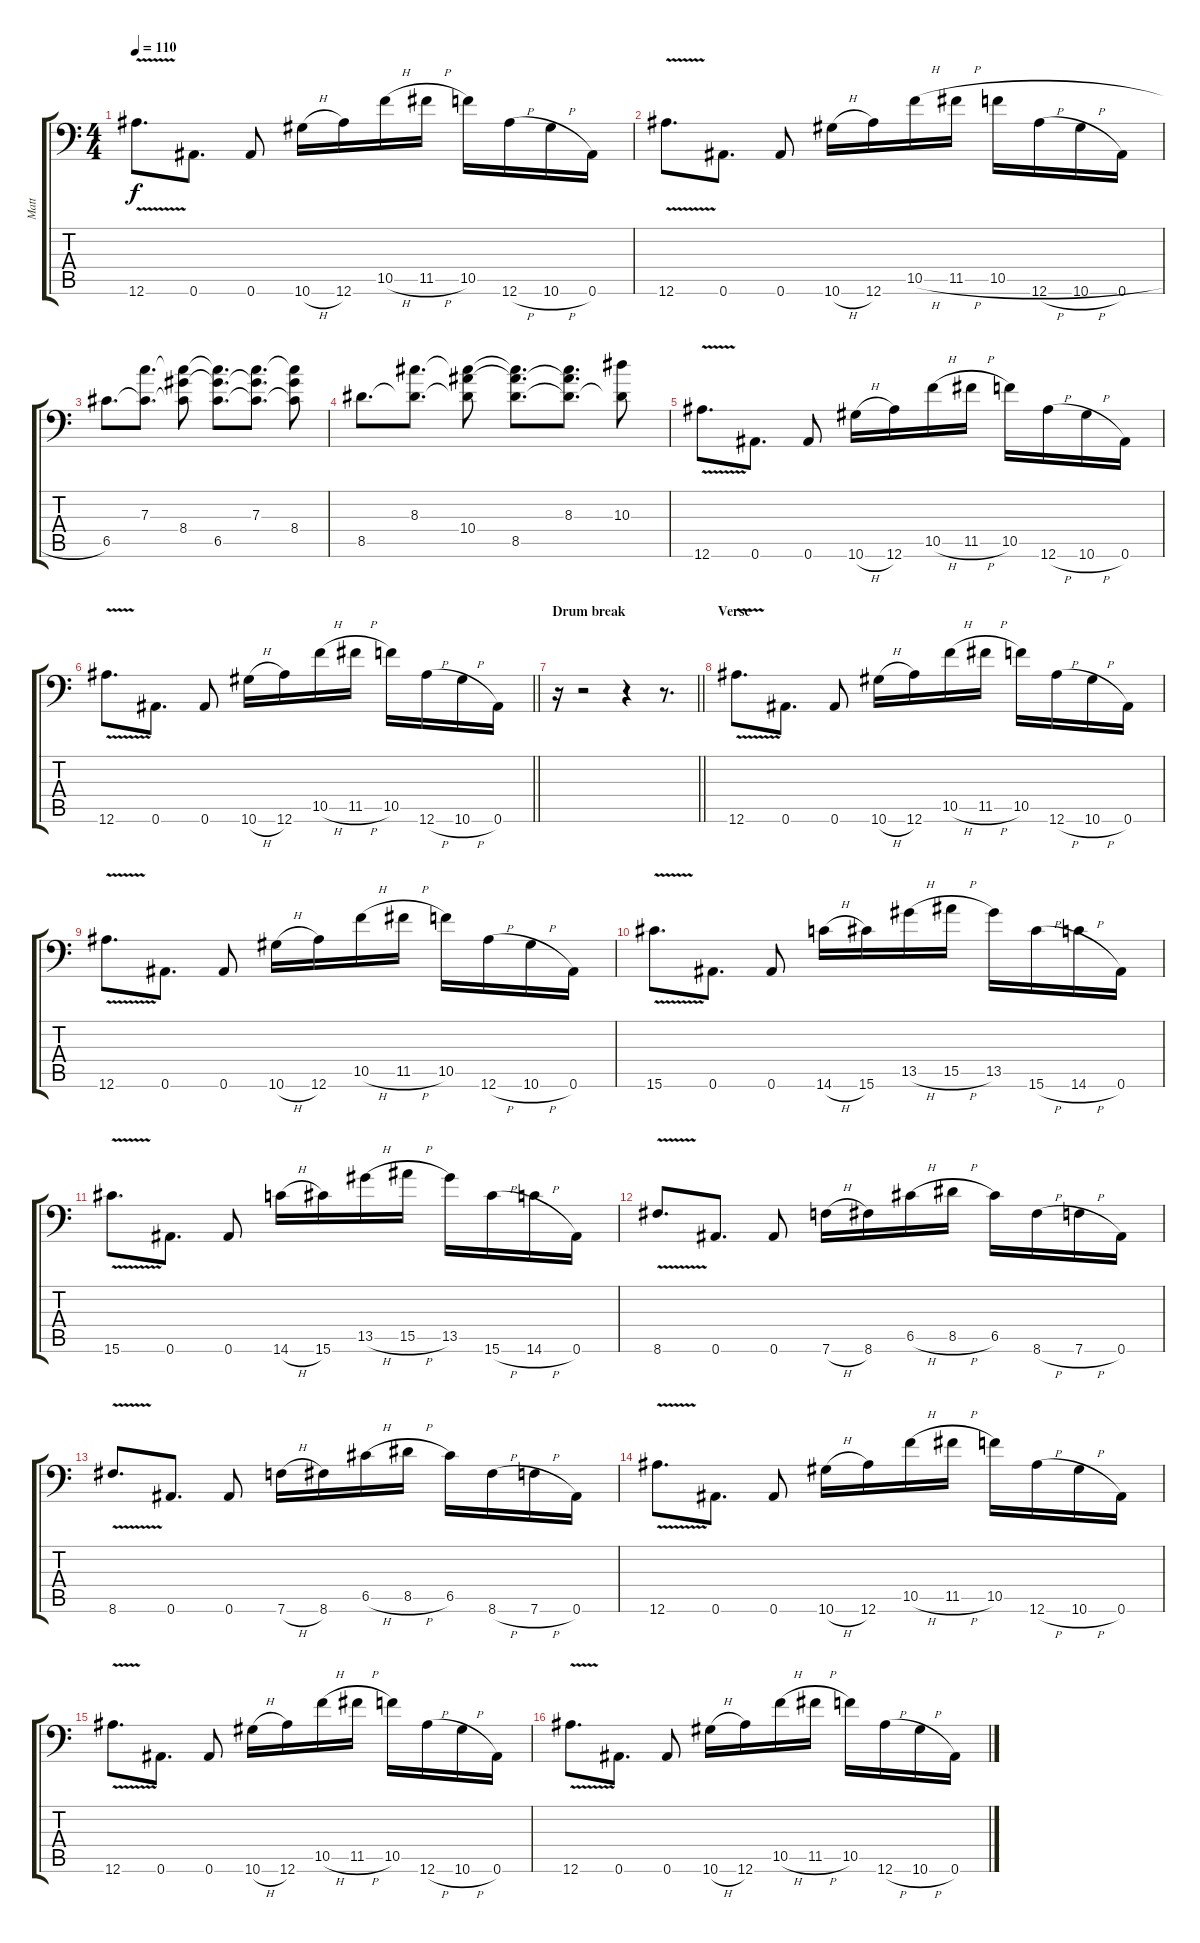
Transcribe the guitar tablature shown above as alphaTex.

\track ("Matt" "Matt") {instrument distortionguitar}
\staff {score tabs}
\tuning (D4 A3 F3 C3 G2 Bb1) {hide}
\ts (4 4)
\tempo 110
\clef f4
\ks c
12.6{v}.8{d dy f} 0.6.8{d} 0.6.8 10.6{h}.16 12.6.16 10.5{h}.16 11.5{h}.16 10.5.16 12.6{h}.16 10.6{h}.16 0.6.16 |
12.6{v}.8{d} 0.6.8{d} 0.6.8 10.6{h}.16 12.6.16 10.5{h}.16 11.5{h}.16 10.5{h}.16 12.6{h}.16 10.6{h}.16 0.6.16 |
6.5.8{d} (7.3 6.5{t}).8{d} (7.3{t} 8.4 6.5{t}).8 (7.3{t} 8.4{t} 6.5).8{d} (7.3 8.4{t} 6.5{t}).8{d} (7.3{t} 8.4 6.5{t}).8 |
8.5.8{d} (8.3 8.5{t}).8{d} (8.3{t} 10.4 8.5{t}).8 (8.3{t} 10.4{t} 8.5).8{d} (8.3 10.4{t} 8.5{t}).8{d} (10.3 8.5{t}).8 |
12.6{v}.8{d} 0.6.8{d} 0.6.8 10.6{h}.16 12.6.16 10.5{h}.16 11.5{h}.16 10.5.16 12.6{h}.16 10.6{h}.16 0.6.16 |
\barLineRight lightlight
12.6{v}.8{d} 0.6.8{d} 0.6.8 10.6{h}.16 12.6.16 10.5{h}.16 11.5{h}.16 10.5.16 12.6{h}.16 10.6{h}.16 0.6.16 |
\section ("" "Drum break")
\barLineRight lightlight
r.16 r.2 r.4 r.8{d} |
\section ("" "Verse")
12.6{v}.8{d} 0.6.8{d} 0.6.8 10.6{h}.16 12.6.16 10.5{h}.16 11.5{h}.16 10.5.16 12.6{h}.16 10.6{h}.16 0.6.16 |
12.6{v}.8{d} 0.6.8{d} 0.6.8 10.6{h}.16 12.6.16 10.5{h}.16 11.5{h}.16 10.5.16 12.6{h}.16 10.6{h}.16 0.6.16 |
15.6{v}.8{d} 0.6.8{d} 0.6.8 14.6{h}.16 15.6.16 13.5{h}.16 15.5{h}.16 13.5.16 15.6{h}.16 14.6{h}.16 0.6.16 |
15.6{v}.8{d} 0.6.8{d} 0.6.8 14.6{h}.16 15.6.16 13.5{h}.16 15.5{h}.16 13.5.16 15.6{h}.16 14.6{h}.16 0.6.16 |
8.6{v}.8{d} 0.6.8{d} 0.6.8 7.6{h}.16 8.6.16 6.5{h}.16 8.5{h}.16 6.5.16 8.6{h}.16 7.6{h}.16 0.6.16 |
8.6{v}.8{d} 0.6.8{d} 0.6.8 7.6{h}.16 8.6.16 6.5{h}.16 8.5{h}.16 6.5.16 8.6{h}.16 7.6{h}.16 0.6.16 |
12.6{v}.8{d} 0.6.8{d} 0.6.8 10.6{h}.16 12.6.16 10.5{h}.16 11.5{h}.16 10.5.16 12.6{h}.16 10.6{h}.16 0.6.16 |
12.6{v}.8{d} 0.6.8{d} 0.6.8 10.6{h}.16 12.6.16 10.5{h}.16 11.5{h}.16 10.5.16 12.6{h}.16 10.6{h}.16 0.6.16 |
12.6{v}.8{d} 0.6.8{d} 0.6.8 10.6{h}.16 12.6.16 10.5{h}.16 11.5{h}.16 10.5.16 12.6{h}.16 10.6{h}.16 0.6.16
